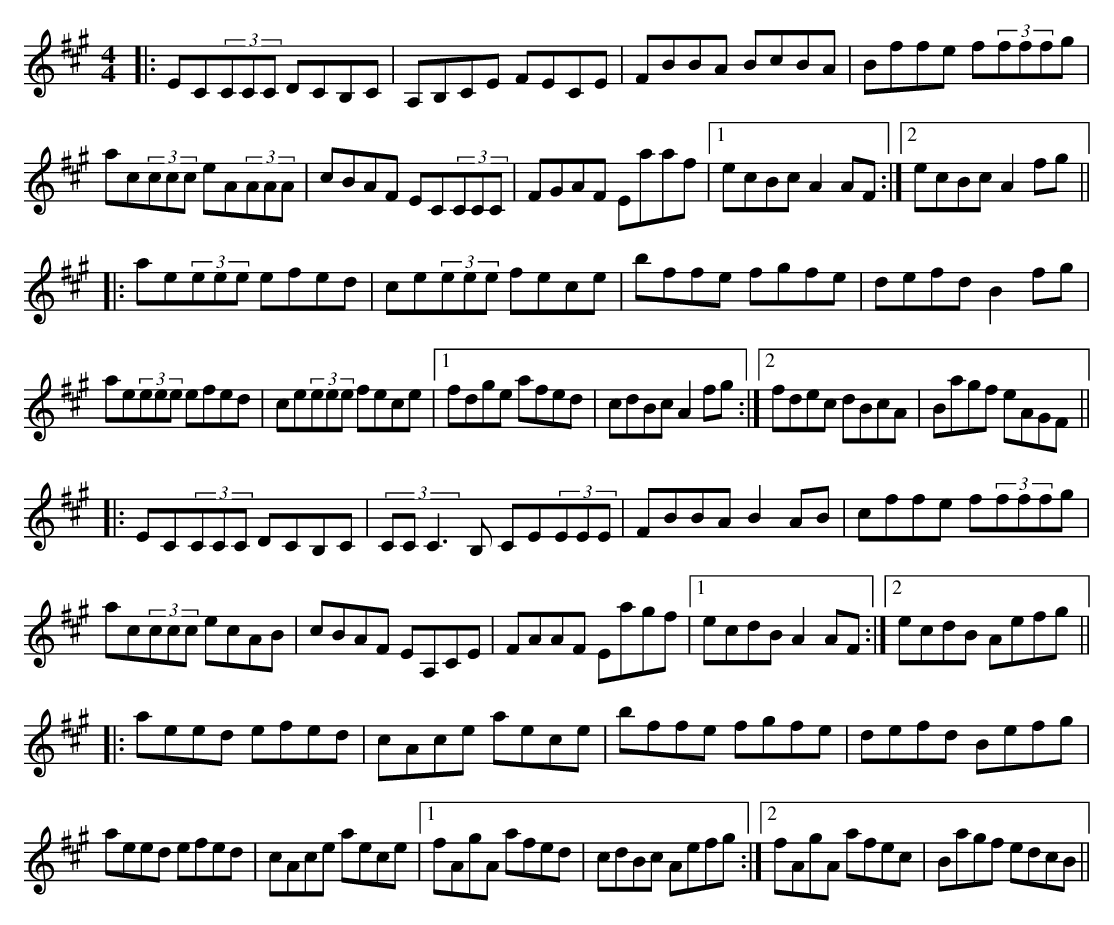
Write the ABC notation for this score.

X:1
M:4/4
K:A
|:EC(3CCC DCB,C|A,B,CE FECE|FBBA BcBA|Bffe f(3fffg|
ac(3ccc eA(3AAA|cBAF EC(3CCC|FGAF Eaaf|1 ecBc A2AF:|2 ecBc A2fg||
|:ae(3eee efed|ce(3eee fece|bffe fgfe|defd B2fg|
ae(3eee efed|ce(3eee fece|1 fdge afed|cdBc A2fg:|2 fdec dBcA|Bagf eAGF||
|:EC(3CCC DCB,C|(3CCC3B, CE(3EEE|FBBA B2AB|cffe f(3fffg|
ac(3ccc ecAB|cBAF EA,CE|FAAF Eagf|1 ecdB A2AF:|2 ecdB Aefg||
|:aeed efed|cAce aece|bffe fgfe|defd Befg|
aeed efed|cAce aece|1 fAgA afed|cdBc Aefg:|2 fAgA afec|Bagf edcB||
